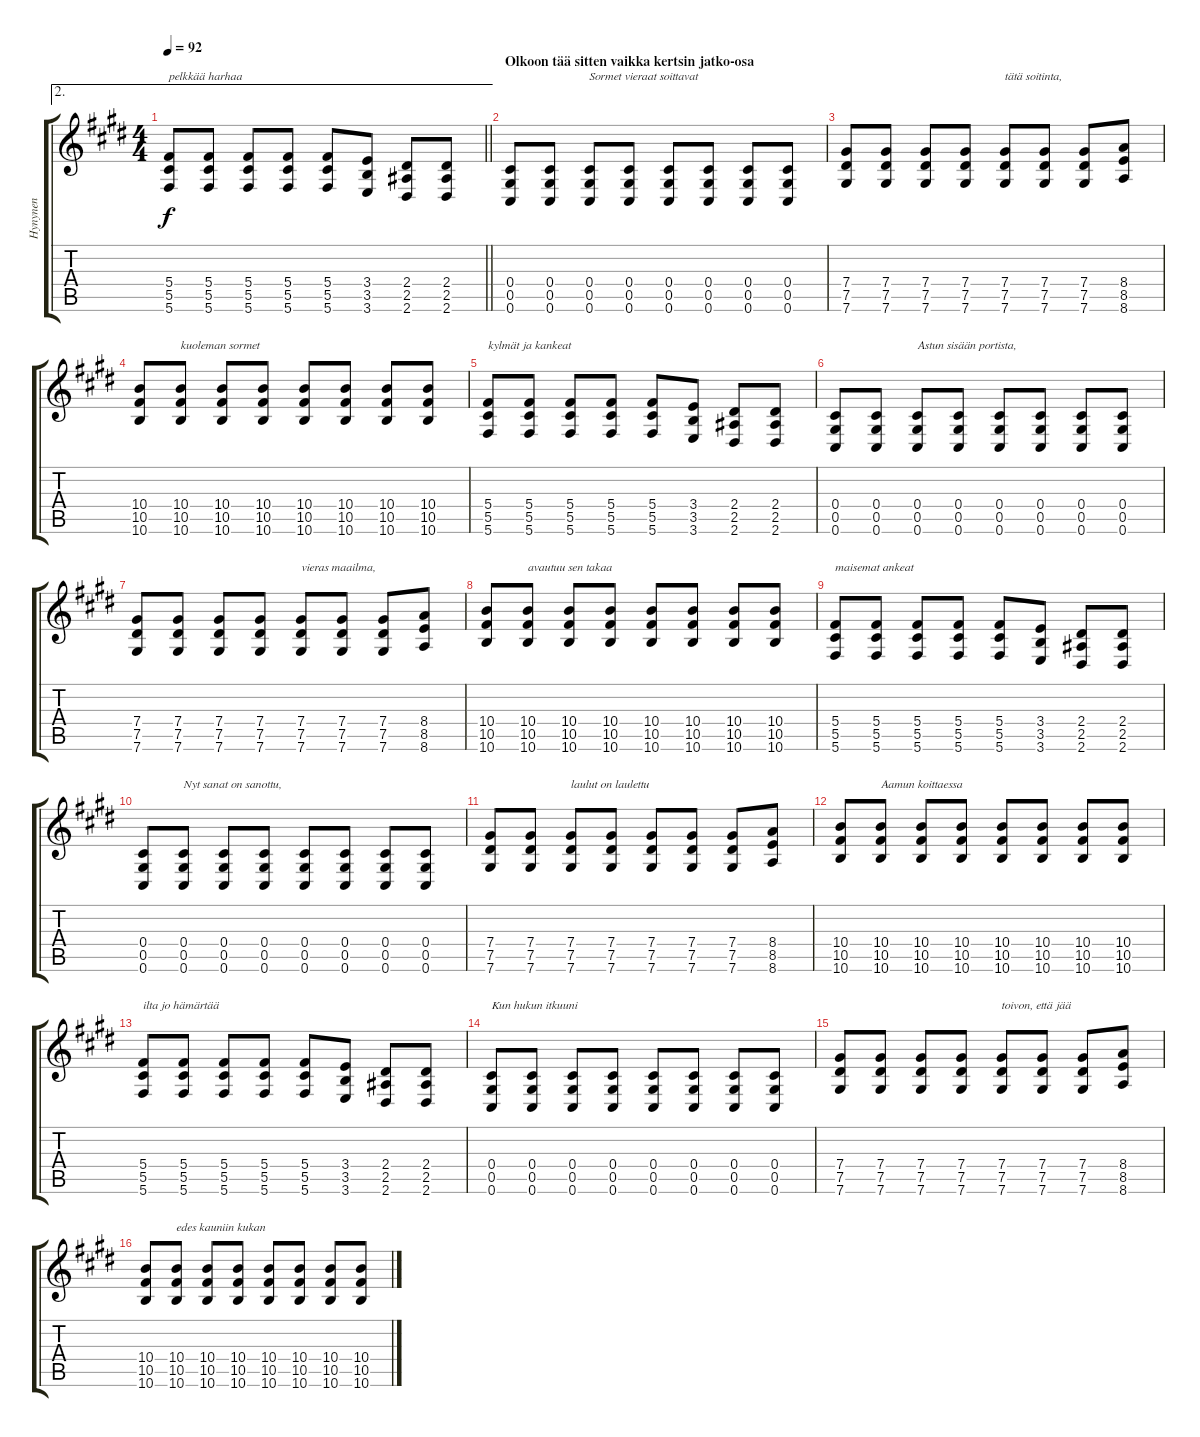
\track ("Hynynen" "Hynynen") {instrument distortionguitar}
\staff {score tabs}
\tuning (Eb4 Bb3 Gb3 Db3 Ab2 Db2) {hide}
\ae 2
\ts (4 4)
\tempo 92
\clef g2
\barLineRight lightlight
\ks c#minor
(5.4 5.5 5.6).8{txt "pelkkää harhaa" dy f} (5.4 5.5 5.6).8 (5.4 5.5 5.6).8 (5.4 5.5 5.6).8 (5.4 5.5 5.6).8 (3.4 3.5 3.6).8 (2.4 2.5 2.6).8 (2.4 2.5 2.6).8 |
\section ("" "Olkoon tää sitten vaikka kertsin jatko-osa")
(0.4 0.5 0.6).8 (0.4 0.5 0.6).8 (0.4 0.5 0.6).8{txt "Sormet vieraat soittavat"} (0.4 0.5 0.6).8 (0.4 0.5 0.6).8 (0.4 0.5 0.6).8 (0.4 0.5 0.6).8 (0.4 0.5 0.6).8 |
(7.4 7.5 7.6).8 (7.4 7.5 7.6).8 (7.4 7.5 7.6).8 (7.4 7.5 7.6).8 (7.4 7.5 7.6).8{txt "tätä soitinta,"} (7.4 7.5 7.6).8 (7.4 7.5 7.6).8 (8.4 8.5 8.6).8 |
(10.4 10.5 10.6).8 (10.4 10.5 10.6).8{txt "kuoleman sormet"} (10.4 10.5 10.6).8 (10.4 10.5 10.6).8 (10.4 10.5 10.6).8 (10.4 10.5 10.6).8 (10.4 10.5 10.6).8 (10.4 10.5 10.6).8 |
(5.4 5.5 5.6).8{txt "kylmät ja kankeat"} (5.4 5.5 5.6).8 (5.4 5.5 5.6).8 (5.4 5.5 5.6).8 (5.4 5.5 5.6).8 (3.4 3.5 3.6).8 (2.4 2.5 2.6).8 (2.4 2.5 2.6).8 |
(0.4 0.5 0.6).8 (0.4 0.5 0.6).8 (0.4 0.5 0.6).8{txt "Astun sisään portista,"} (0.4 0.5 0.6).8 (0.4 0.5 0.6).8 (0.4 0.5 0.6).8 (0.4 0.5 0.6).8 (0.4 0.5 0.6).8 |
(7.4 7.5 7.6).8 (7.4 7.5 7.6).8 (7.4 7.5 7.6).8 (7.4 7.5 7.6).8 (7.4 7.5 7.6).8{txt "vieras maailma,"} (7.4 7.5 7.6).8 (7.4 7.5 7.6).8 (8.4 8.5 8.6).8 |
(10.4 10.5 10.6).8 (10.4 10.5 10.6).8{txt "avautuu sen takaa"} (10.4 10.5 10.6).8 (10.4 10.5 10.6).8 (10.4 10.5 10.6).8 (10.4 10.5 10.6).8 (10.4 10.5 10.6).8 (10.4 10.5 10.6).8 |
(5.4 5.5 5.6).8{txt "maisemat ankeat"} (5.4 5.5 5.6).8 (5.4 5.5 5.6).8 (5.4 5.5 5.6).8 (5.4 5.5 5.6).8 (3.4 3.5 3.6).8 (2.4 2.5 2.6).8 (2.4 2.5 2.6).8 |
(0.4 0.5 0.6).8 (0.4 0.5 0.6).8{txt "Nyt sanat on sanottu,"} (0.4 0.5 0.6).8 (0.4 0.5 0.6).8 (0.4 0.5 0.6).8 (0.4 0.5 0.6).8 (0.4 0.5 0.6).8 (0.4 0.5 0.6).8 |
(7.4 7.5 7.6).8 (7.4 7.5 7.6).8 (7.4 7.5 7.6).8{txt "laulut on laulettu"} (7.4 7.5 7.6).8 (7.4 7.5 7.6).8 (7.4 7.5 7.6).8 (7.4 7.5 7.6).8 (8.4 8.5 8.6).8 |
(10.4 10.5 10.6).8 (10.4 10.5 10.6).8{txt "Aamun koittaessa"} (10.4 10.5 10.6).8 (10.4 10.5 10.6).8 (10.4 10.5 10.6).8 (10.4 10.5 10.6).8 (10.4 10.5 10.6).8 (10.4 10.5 10.6).8 |
(5.4 5.5 5.6).8{txt "ilta jo hämärtää"} (5.4 5.5 5.6).8 (5.4 5.5 5.6).8 (5.4 5.5 5.6).8 (5.4 5.5 5.6).8 (3.4 3.5 3.6).8 (2.4 2.5 2.6).8 (2.4 2.5 2.6).8 |
(0.4 0.5 0.6).8{txt "Kun hukun itkuuni"} (0.4 0.5 0.6).8 (0.4 0.5 0.6).8 (0.4 0.5 0.6).8 (0.4 0.5 0.6).8 (0.4 0.5 0.6).8 (0.4 0.5 0.6).8 (0.4 0.5 0.6).8 |
(7.4 7.5 7.6).8 (7.4 7.5 7.6).8 (7.4 7.5 7.6).8 (7.4 7.5 7.6).8 (7.4 7.5 7.6).8{txt "toivon, että jää"} (7.4 7.5 7.6).8 (7.4 7.5 7.6).8 (8.4 8.5 8.6).8 |
(10.4 10.5 10.6).8 (10.4 10.5 10.6).8{txt "edes kauniin kukan"} (10.4 10.5 10.6).8 (10.4 10.5 10.6).8 (10.4 10.5 10.6).8 (10.4 10.5 10.6).8 (10.4 10.5 10.6).8 (10.4 10.5 10.6).8
